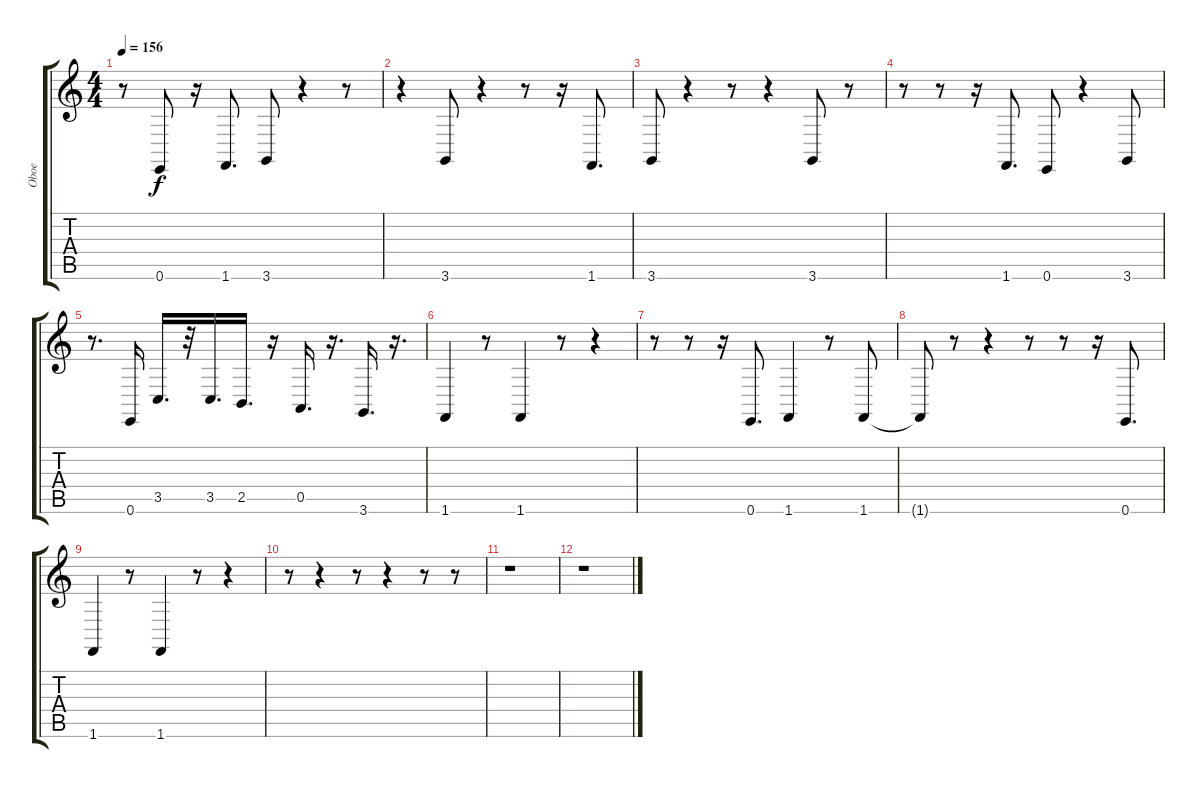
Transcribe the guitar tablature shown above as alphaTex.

\track ("Oboe" "Oboe") {instrument oboe}
\staff {score tabs}
\tuning (E4 B3 G3 D3 A2 E2) {hide}
\ts (4 4)
\tempo 156
\clef g2
\ks c
r.8{dy f} 0.6.8 r.16 1.6.8{d} 3.6.8 r.4 r.8 |
r.4 3.6.8 r.4 r.8 r.16 1.6.8{d} |
3.6.8 r.4 r.8 r.4 3.6.8 r.8 |
r.8 r.8 r.16 1.6.8{d} 0.6.8 r.4 3.6.8 |
r.8{d} 0.6.16 3.5.16{d} r.32 3.5.16{d} 2.5.16{d} r.16 0.5.16{d} r.16{d} 3.6.16{d} r.16{d} |
1.6.4 r.8 1.6.4 r.8 r.4 |
r.8 r.8 r.16 0.6.8{d} 1.6.4 r.8 1.6.8 |
1.6{t}.8 r.8 r.4 r.8 r.8 r.16 0.6.8{d} |
1.6.4 r.8 1.6.4 r.8 r.4 |
r.8 r.4 r.8 r.4 r.8 r.8 |
r.1 |
r.1
